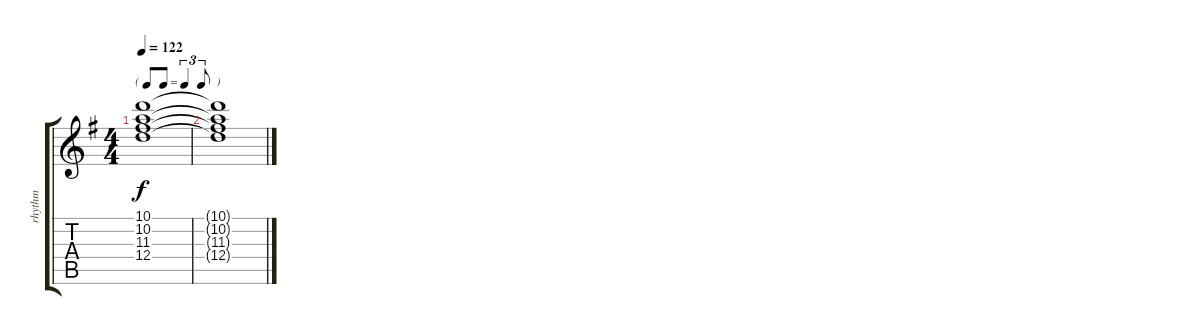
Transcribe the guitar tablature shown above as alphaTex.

\track ("rhythm" "rhythm") {instrument distortionguitar}
\staff {score tabs}
\tuning (E4 B3 G3 D3 A2 E2) {hide}
\ts (4 4)
\tf triplet8th
\tempo 122
\clef g2
\ks g
(10.1{t} 10.2{t} 11.3{t} 12.4{t}).1{dy f} |
(10.1{t} 10.2{t} 11.3{t} 12.4{t}).1
